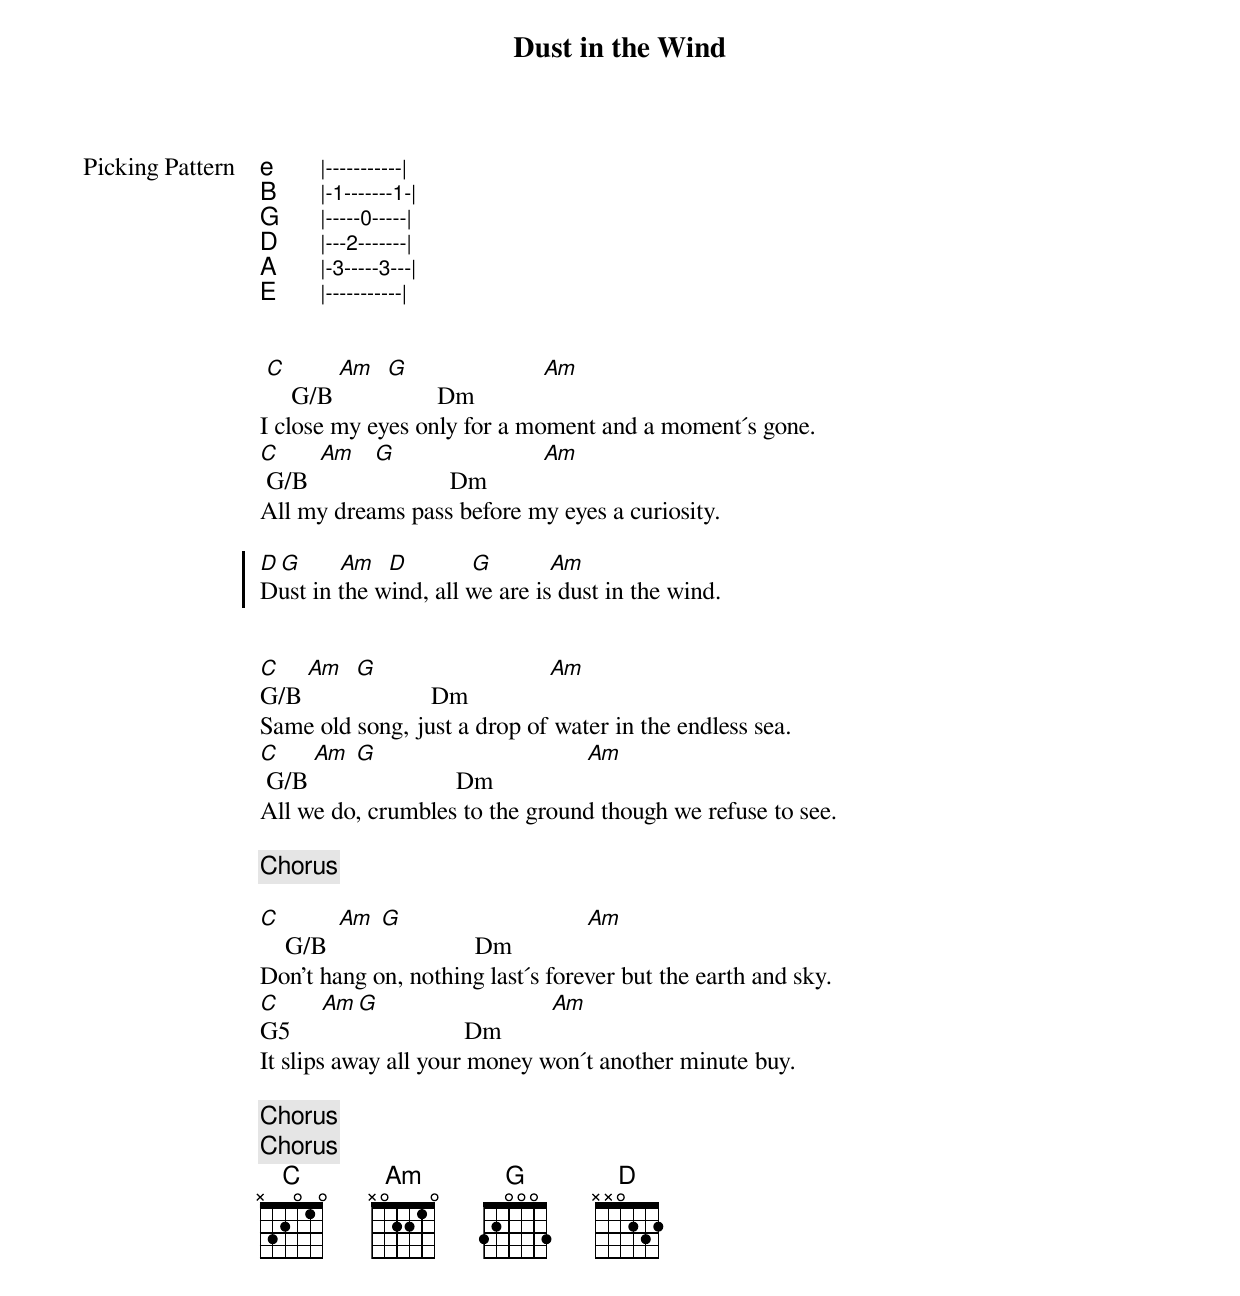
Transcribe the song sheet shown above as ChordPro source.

{title: Dust in the Wind}
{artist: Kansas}

{start_of_grid: Picking Pattern}
e|-----------|
B|-1-------1-|
G|-----0-----|
D|---2-------|
A|-3-----3---|
E|-----------|
{end_of_grid}


 [C]    G/B [Am]  [G]        Dm           [Am]
I close my eyes only for a moment and a moment´s gone.
[C] G/B  [Am]   [G]            Dm         [Am]
All my dreams pass before my eyes a curiosity.

{start_of_chorus}
[D][G]      [Am]  [D]          [G]         [Am]
Dust in the wind, all we are is dust in the wind.
{end_of_chorus}


[C]G/B [Am]  [G]            Dm             [Am]
Same old song, just a drop of water in the endless sea.
[C] G/B [Am] [G]                Dm               [Am]
All we do, crumbles to the ground though we refuse to see.

{chorus}

[C]    G/B  [Am] [G]               Dm            [Am]
Don't hang on, nothing last´s forever but the earth and sky.
[C]G5     [Am][G]                 Dm        [Am]
It slips away all your money won´t another minute buy.

{chorus}
{chorus}
